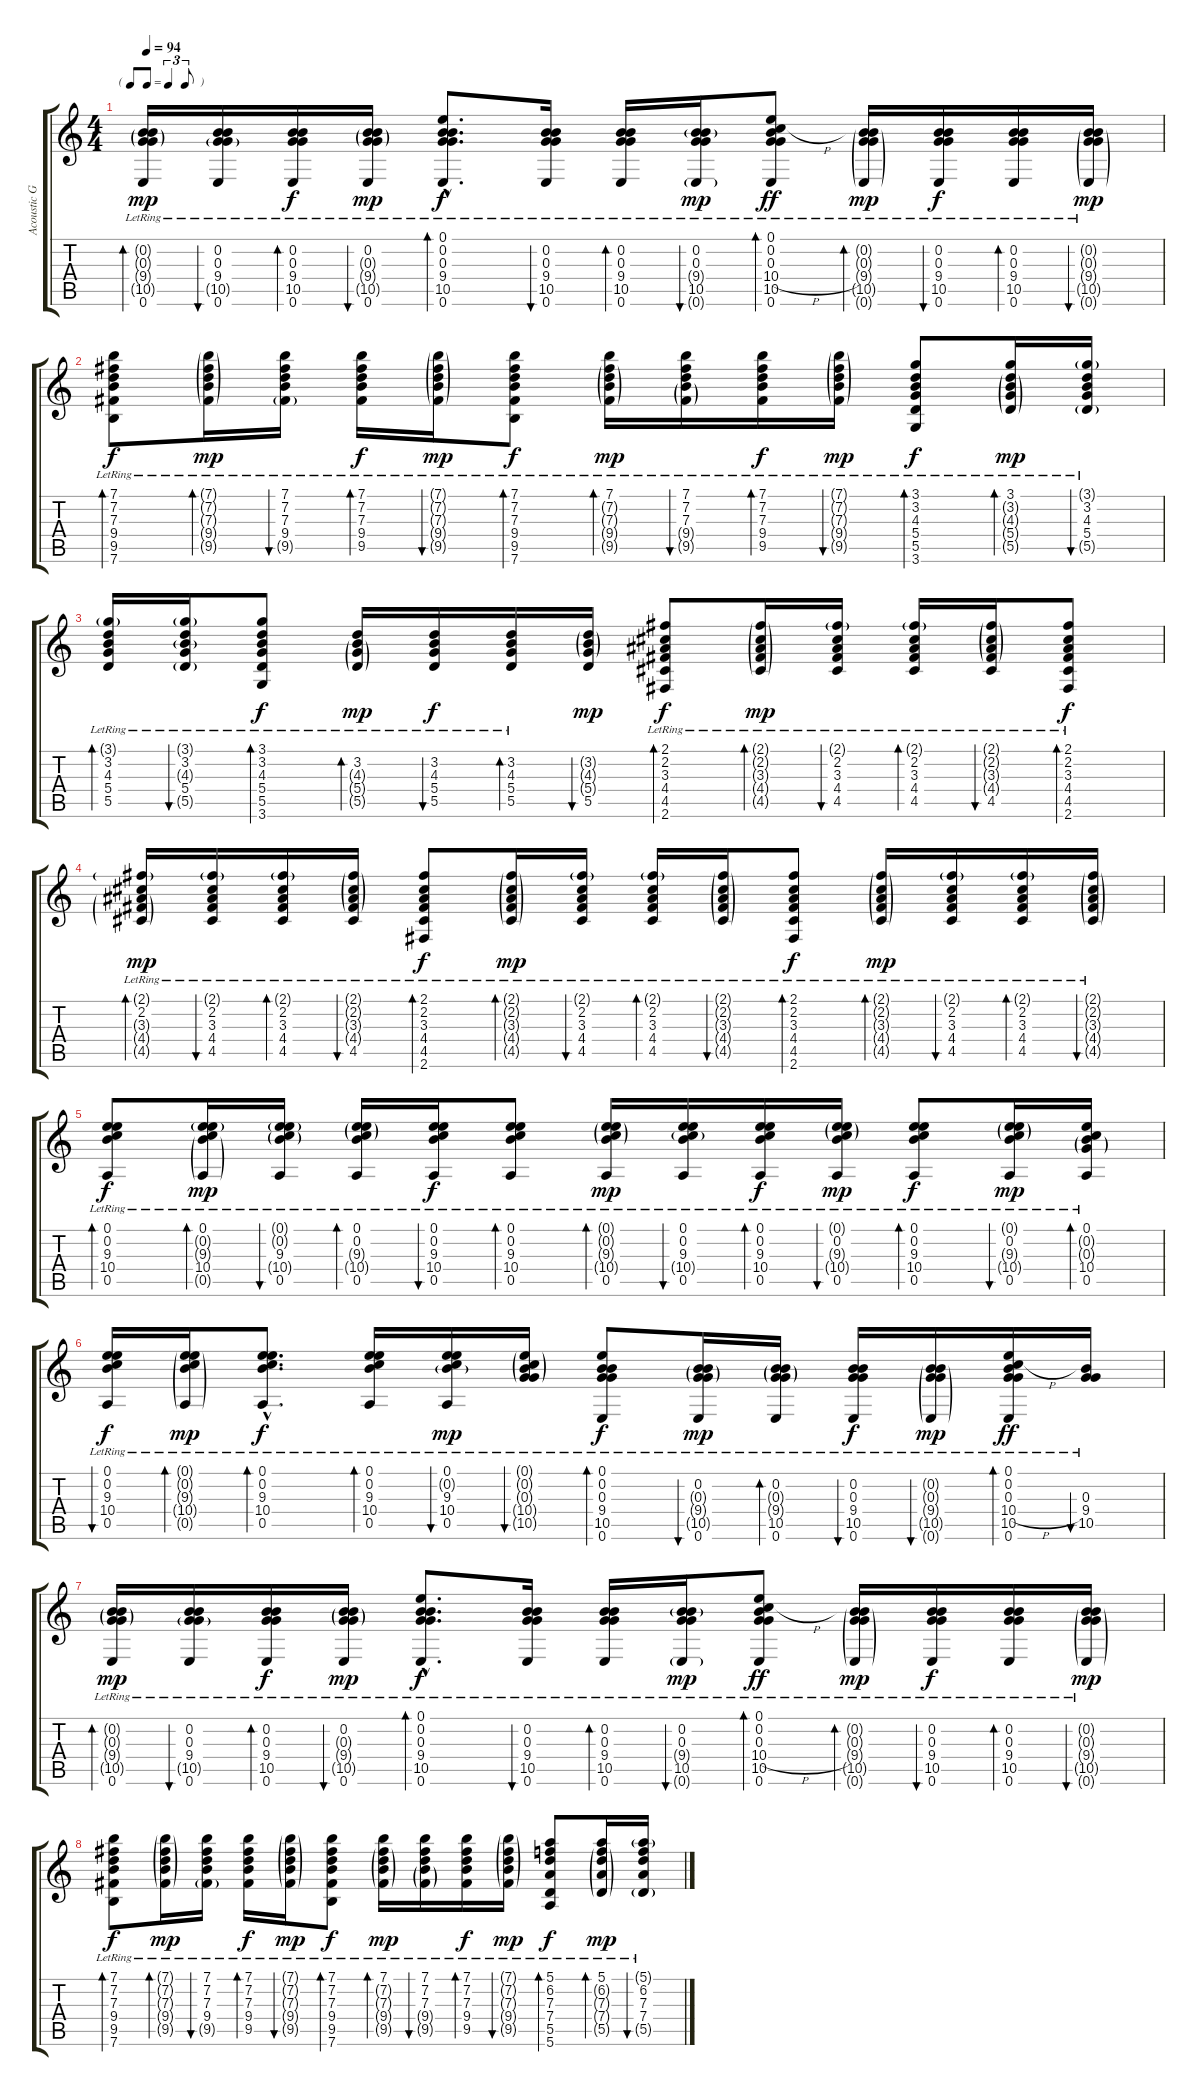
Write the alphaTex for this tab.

\track ("Acoustic Guitar" "Acoustic G") {instrument acousticguitarsteel}
\staff {score tabs}
\tuning (E4 B3 G3 D3 A2 E2) {hide}
\ts (4 4)
\tf triplet8th
\tempo 94
\clef g2
\ks c
(0.2{g lr} 0.3{g lr} 9.4{g lr} 10.5{g lr} 0.6{lr}).16{bd 60 dy mp} (0.2{lr} 0.3{lr} 9.4{lr} 10.5{g lr} 0.6{lr}).16{bu 60} (0.2{lr} 0.3{lr} 9.4{lr} 10.5{lr} 0.6{lr}).16{bd 60 dy f} (0.2{lr} 0.3{g lr} 9.4{g lr} 10.5{g lr} 0.6{lr}).16{bu 60 dy mp} (0.1{hac lr} 0.2{hac lr} 0.3{hac lr} 9.4{hac lr} 10.5{hac lr} 0.6{hac lr}).8{d bd 60 dy f} (0.2{lr} 0.3{lr} 9.4{lr} 10.5{lr} 0.6{lr}).16{bu 60} (0.2{lr} 0.3{lr} 9.4{lr} 10.5{lr} 0.6{lr}).16{bd 60} (0.2 0.3 9.4{g lr} 10.5{lr} 0.6{g lr}).16{bu 60 dy mp} (0.1{lr} 0.2{lr} 0.3{lr} 10.4{h} 10.5{lr} 0.6{lr}).8{bd 60 dy ff} (0.2{g lr} 0.3{g lr} 9.4{g lr} 10.5{g lr} 0.6{g lr}).16{bd 60 dy mp} (0.2{lr} 0.3{lr} 9.4{lr} 10.5{lr} 0.6{lr}).16{bu 60 dy f} (0.2{lr} 0.3{lr} 9.4{lr} 10.5{lr} 0.6{lr}).16{bd 60} (0.2{g lr} 0.3{g lr} 9.4{g lr} 10.5{g lr} 0.6{g lr}).16{bu 60 dy mp} |
(7.1{lr} 7.2{lr} 7.3{lr} 9.4{lr} 9.5{lr} 7.6{lr}).8{bd 60 dy f} (7.1{g lr} 7.2{g lr} 7.3{g lr} 9.4{g lr} 9.5{g lr}).16{bd 60 dy mp} (7.1{lr} 7.2{lr} 7.3{lr} 9.4{lr} 9.5{g lr}).16{bu 60} (7.1{lr} 7.2{lr} 7.3{lr} 9.4{lr} 9.5{lr}).16{bd 60 dy f} (7.1{g lr} 7.2{g lr} 7.3{g lr} 9.4{g lr} 9.5{g lr}).16{bu 60 dy mp} (7.1{lr} 7.2{lr} 7.3{lr} 9.4{lr} 9.5{lr} 7.6{lr}).8{bd 60 dy f} (7.1{lr} 7.2{g lr} 7.3{g lr} 9.4{g lr} 9.5{g lr}).16{bd 60 dy mp} (7.1{lr} 7.2{lr} 7.3{lr} 9.4{g lr} 9.5{g lr}).16{bu 60} (7.1{lr} 7.2{lr} 7.3{lr} 9.4{lr} 9.5{lr}).16{bd 60 dy f} (7.1{g lr} 7.2{g lr} 7.3{g lr} 9.4{g lr} 9.5{g lr}).16{bu 60 dy mp} (3.1{lr} 3.2{lr} 4.3{lr} 5.4{lr} 5.5{lr} 3.6{lr}).8{bd 60 dy f} (3.1{lr} 3.2{g lr} 4.3{g lr} 5.4{g lr} 5.5{g lr}).16{bd 60 dy mp} (3.1{g lr} 3.2{lr} 4.3{lr} 5.4{lr} 5.5{g lr}).16{bu 60} |
(3.1{g lr} 3.2{lr} 4.3{lr} 5.4{lr} 5.5{lr}).16{bd 60} (3.1{g lr} 3.2{lr} 4.3{g lr} 5.4{lr} 5.5{g lr}).16{bu 60} (3.1{lr} 3.2{lr} 4.3{lr} 5.4{lr} 5.5{lr} 3.6{lr}).8{bd 60 dy f} (3.2{lr} 4.3{g} 5.4{g} 5.5{g}).16{bd 60 dy mp} (3.2{lr} 4.3 5.4 5.5).16{bu 60 dy f} (3.2{lr} 4.3 5.4 5.5).16{bd 60} (3.2{g} 4.3{g} 5.4{g} 5.5).16{bu 60 dy mp} (2.1{lr} 2.2{lr} 3.3{lr} 4.4{lr} 4.5{lr} 2.6{lr}).8{bd 60 dy f} (2.1{g lr} 2.2{g lr} 3.3{g lr} 4.4{g lr} 4.5{g lr}).16{bd 60 dy mp} (2.1{g lr} 2.2{lr} 3.3{lr} 4.4{lr} 4.5{lr}).16{bu 60} (2.1{g lr} 2.2{lr} 3.3{lr} 4.4{lr} 4.5{lr}).16{bd 60} (2.1{g lr} 2.2{g lr} 3.3{g lr} 4.4{g lr} 4.5{lr}).16{bu 60} (2.1{lr} 2.2{lr} 3.3{lr} 4.4{lr} 4.5{lr} 2.6{lr}).8{bd 60 dy f} |
(2.1{g lr} 2.2{lr} 3.3{g lr} 4.4{g lr} 4.5{g lr}).16{bd 60 dy mp} (2.1{g lr} 2.2{lr} 3.3{lr} 4.4{lr} 4.5{lr}).16{bu 60} (2.1{g lr} 2.2{lr} 3.3{lr} 4.4{lr} 4.5{lr}).16{bd 60} (2.1{g lr} 2.2{g lr} 3.3{g lr} 4.4{g lr} 4.5{lr}).16{bu 60} (2.1{lr} 2.2{lr} 3.3{lr} 4.4{lr} 4.5{lr} 2.6{lr}).8{bd 60 dy f} (2.1{g lr} 2.2{g lr} 3.3{g lr} 4.4{g lr} 4.5{g lr}).16{bd 60 dy mp} (2.1{g lr} 2.2{lr} 3.3{lr} 4.4{lr} 4.5{lr}).16{bu 60} (2.1{g lr} 2.2{lr} 3.3{lr} 4.4{lr} 4.5{lr}).16{bd 60} (2.1{g lr} 2.2{g lr} 3.3{g lr} 4.4{g lr} 4.5{g lr}).16{bu 60} (2.1{lr} 2.2{lr} 3.3{lr} 4.4{lr} 4.5{lr} 2.6{lr}).8{bd 60 dy f} (2.1{g lr} 2.2{g lr} 3.3{g lr} 4.4{g lr} 4.5{g lr}).16{bd 60 dy mp} (2.1{g lr} 2.2{lr} 3.3{lr} 4.4{lr} 4.5{lr}).16{bu 60} (2.1{g lr} 2.2{lr} 3.3{lr} 4.4{lr} 4.5{lr}).16{bd 60} (2.1{g lr} 2.2{g lr} 3.3{g lr} 4.4{g lr} 4.5{g lr}).16{bu 60} |
(0.1{lr} 0.2{lr} 9.3{lr} 10.4{lr} 0.5{lr}).8{bd 60 dy f} (0.1{lr} 0.2{g lr} 9.3{g lr} 10.4{lr} 0.5{g lr}).16{bd 60 dy mp} (0.1{g lr} 0.2{g lr} 9.3{lr} 10.4{g lr} 0.5{lr}).16{bu 60} (0.1{lr} 0.2{lr} 9.3{g lr} 10.4{g lr} 0.5{lr}).16{bd 60} (0.1{lr} 0.2{lr} 9.3{lr} 10.4{lr} 0.5{lr}).16{bu 60 dy f} (0.1{lr} 0.2{lr} 9.3{lr} 10.4{lr} 0.5{lr}).8{bd 60} (0.1{g lr} 0.2{g lr} 9.3{g lr} 10.4{g lr} 0.5{lr}).16{bd 60 dy mp} (0.1{lr} 0.2{lr} 9.3{lr} 10.4{g lr} 0.5{lr}).16{bu 60} (0.1{lr} 0.2{lr} 9.3{lr} 10.4{lr} 0.5{lr}).16{bd 60 dy f} (0.1{g lr} 0.2{lr} 9.3{g lr} 10.4{g lr} 0.5{lr}).16{bu 60 dy mp} (0.1{lr} 0.2{lr} 9.3{lr} 10.4{lr} 0.5{lr}).8{bd 60 dy f} (0.1{g lr} 0.2{lr} 9.3{g lr} 10.4{g lr} 0.5{lr}).16{bu 60 dy mp} (0.1{lr} 0.2{g lr} 0.3{g lr} 10.4{lr} 0.5{lr}).16{bd 60} |
(0.1{lr} 0.2{lr} 9.3{lr} 10.4 0.5{lr}).16{bu 60 dy f} (0.1{g lr} 0.2{g lr} 9.3{g lr} 10.4{g lr} 0.5{g lr}).16{bd 60 dy mp} (0.1{hac lr} 0.2{hac lr} 9.3{hac lr} 10.4{hac lr} 0.5{hac lr}).8{d bd 60 dy f} (0.1{lr} 0.2{lr} 9.3{lr} 10.4{lr} 0.5{lr}).16{bd 60} (0.1{lr} 0.2{g lr} 9.3{lr} 10.4{lr} 0.5{lr}).16{bu 60 dy mp} (0.1{g lr} 0.2{g lr} 0.3{g lr} 10.4{g lr} 10.5{g lr}).16{bu 60} (0.1{lr} 0.2{lr} 0.3{lr} 9.4{lr} 10.5{lr} 0.6{lr}).8{bd 60 dy f} (0.2{lr} 0.3{g lr} 9.4{g lr} 10.5{g lr} 0.6{lr}).16{bu 60 dy mp} (0.2{lr} 0.3{g lr} 9.4{g lr} 10.5{lr} 0.6{lr}).16{bd 60} (0.2{lr} 0.3{lr} 9.4{lr} 10.5{lr} 0.6{lr}).16{bu 60 dy f} (0.2{g lr} 0.3{g lr} 9.4{g lr} 10.5{g lr} 0.6{g lr}).16{bu 60 dy mp} (0.1{lr} 0.2{lr} 0.3{lr} 10.4{h} 10.5{lr} 0.6{lr}).16{bd 60 dy ff} (0.3{lr} 9.4{lr} 10.5{lr}).16{bu 60} |
(0.2{g lr} 0.3{g lr} 9.4{g lr} 10.5{g lr} 0.6{lr}).16{bd 60 dy mp} (0.2{lr} 0.3{lr} 9.4{lr} 10.5{g lr} 0.6{lr}).16{bu 60} (0.2{lr} 0.3{lr} 9.4{lr} 10.5{lr} 0.6{lr}).16{bd 60 dy f} (0.2{lr} 0.3{g lr} 9.4{g lr} 10.5{g lr} 0.6{lr}).16{bu 60 dy mp} (0.1{hac lr} 0.2{hac lr} 0.3{hac lr} 9.4{hac lr} 10.5{hac lr} 0.6{hac lr}).8{d bd 60 dy f} (0.2{lr} 0.3{lr} 9.4{lr} 10.5{lr} 0.6{lr}).16{bu 60} (0.2{lr} 0.3{lr} 9.4{lr} 10.5{lr} 0.6{lr}).16{bd 60} (0.2 0.3 9.4{g lr} 10.5{lr} 0.6{g lr}).16{bu 60 dy mp} (0.1{lr} 0.2{lr} 0.3{lr} 10.4{h} 10.5{lr} 0.6{lr}).8{bd 60 dy ff} (0.2{g lr} 0.3{g lr} 9.4{g lr} 10.5{g lr} 0.6{g lr}).16{bd 60 dy mp} (0.2{lr} 0.3{lr} 9.4{lr} 10.5{lr} 0.6{lr}).16{bu 60 dy f} (0.2{lr} 0.3{lr} 9.4{lr} 10.5{lr} 0.6{lr}).16{bd 60} (0.2{g lr} 0.3{g lr} 9.4{g lr} 10.5{g lr} 0.6{g lr}).16{bu 60 dy mp} |
(7.1{lr} 7.2{lr} 7.3{lr} 9.4{lr} 9.5{lr} 7.6{lr}).8{bd 60 dy f} (7.1{g lr} 7.2{g lr} 7.3{g lr} 9.4{g lr} 9.5{g lr}).16{bd 60 dy mp} (7.1{lr} 7.2{lr} 7.3{lr} 9.4{lr} 9.5{g lr}).16{bu 60} (7.1{lr} 7.2{lr} 7.3{lr} 9.4{lr} 9.5{lr}).16{bd 60 dy f} (7.1{g lr} 7.2{g lr} 7.3{g lr} 9.4{g lr} 9.5{g lr}).16{bu 60 dy mp} (7.1{lr} 7.2{lr} 7.3{lr} 9.4{lr} 9.5{lr} 7.6{lr}).8{bd 60 dy f} (7.1{lr} 7.2{g lr} 7.3{g lr} 9.4{g lr} 9.5{g lr}).16{bd 60 dy mp} (7.1{lr} 7.2{lr} 7.3{lr} 9.4{g lr} 9.5{g lr}).16{bu 60} (7.1{lr} 7.2{lr} 7.3{lr} 9.4{lr} 9.5{lr}).16{bd 60 dy f} (7.1{g lr} 7.2{g lr} 7.3{g lr} 9.4{g lr} 9.5{g lr}).16{bu 60 dy mp} (5.1{lr} 6.2{lr} 7.3{lr} 7.4{lr} 5.5{lr} 5.6{lr}).8{bd 60 dy f} (5.1{lr} 6.2{g lr} 7.3{g lr} 7.4{g lr} 5.5{g lr}).16{bd 60 dy mp} (5.1{g lr} 6.2{lr} 7.3{lr} 7.4{lr} 5.5{g lr}).16{bu 60}
